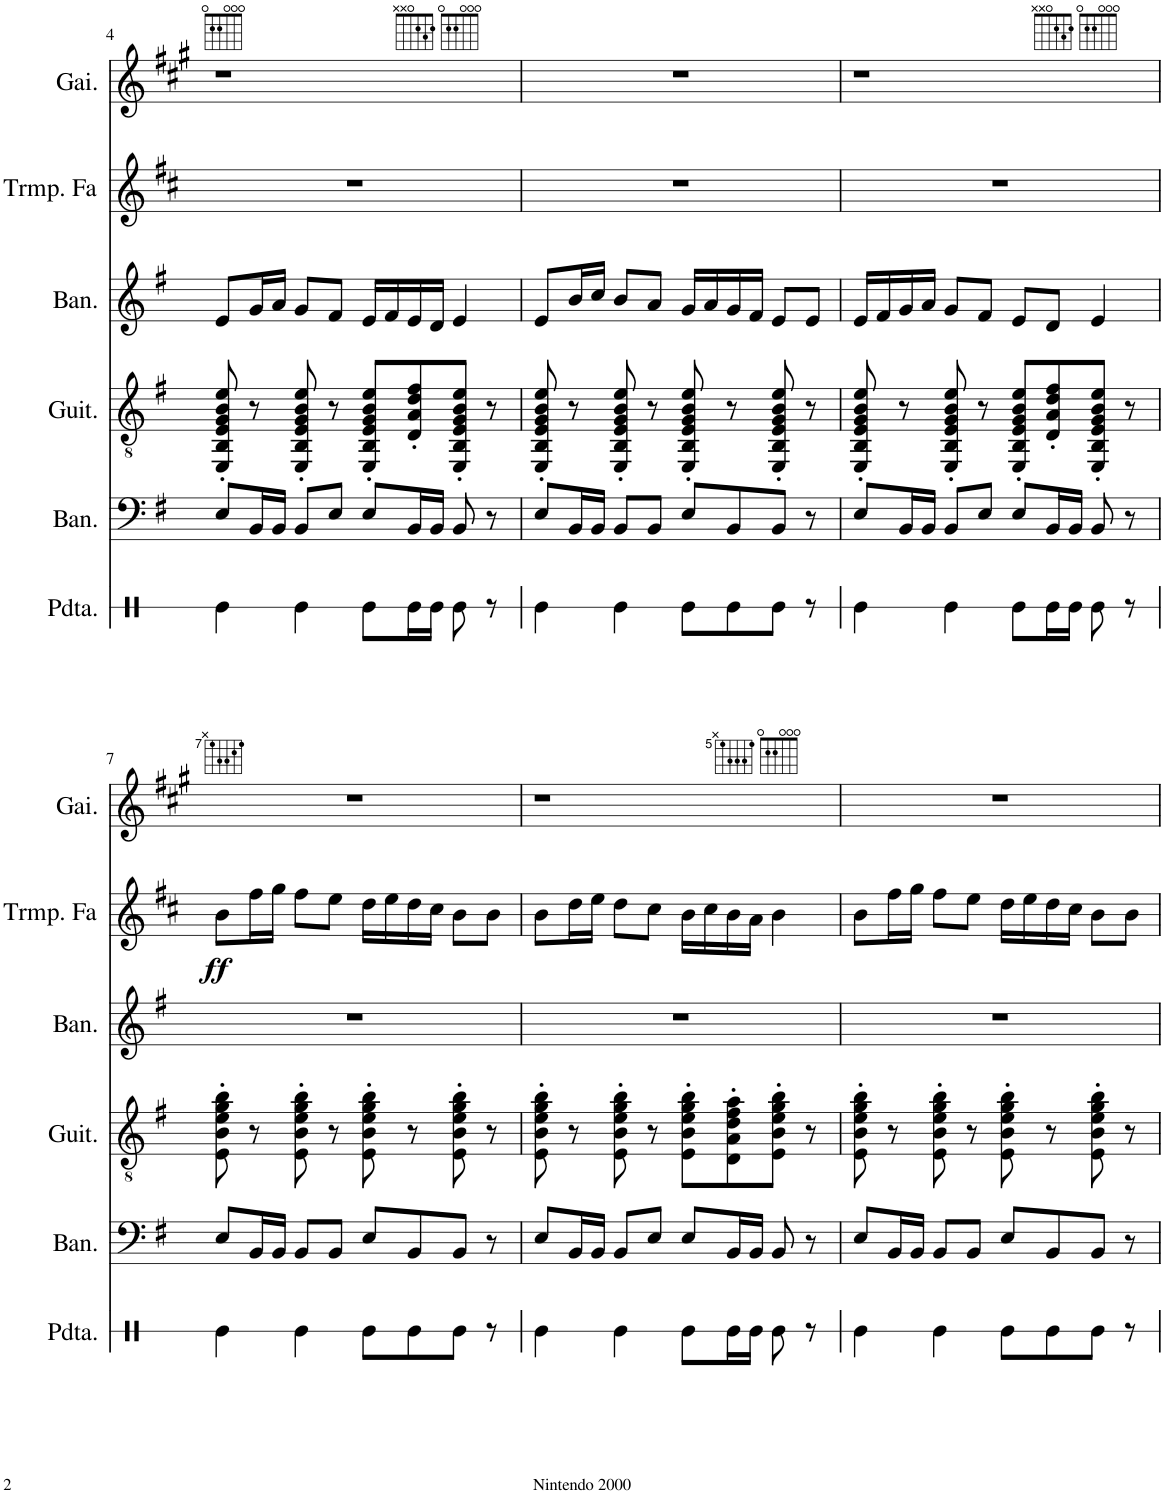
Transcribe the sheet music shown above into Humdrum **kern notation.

**kern	**kern	**kern	**kern	**kern	**dynam	**kern
*part6	*part5	*part4	*part3	*part2	*part2	*part1
*staff6	*staff5	*staff4	*staff3	*staff2	*staff2	*staff1
*I"Pandereta	*I"Bandoneón	*I"Guitarra acústica	*I"Bandoneón	*I"Trompa en Fa	*	*I"Gaita
*I'Pdta.	*I'Ban.	*I'Guit.	*I'Ban.	*I'Trmp. Fa	*	*I'Gai.
!!LO:PB:g=z
*clefX	*clefF4	*clefGv2	*clefG2	*clefG2	*	*clefG2
*	*	*	*	*Trd4c7	*	*Trd1c2
*k[]	*k[f#]	*k[f#]	*k[f#]	*k[f#c#]	*	*k[f#c#g#]
*M4/4	*M4/4	*M4/4	*M4/4	*M4/4	*	*M4/4
=4	=4	=4	=4	=4	=4	=4
4Re\	8E/L	8EE/' 8BB/' 8E/' 8G/' 8B/' 8e/'	8e/L	1r	.	1r
.	16BB/L	8r	16g/L	.	.	.
.	16BB/JJ	.	16a/JJ	.	.	.
4Re\	8BB/L	8EE/' 8BB/' 8E/' 8G/' 8B/' 8e/'	8g/L	.	.	.
.	8E/J	8r	8f#/J	.	.	.
8Re\L	8E/L	8EE/' 8BB/' 8E/' 8G/' 8B/' 8e/'L	16e/LL	.	.	.
.	.	.	16f#/	.	.	.
16Re\L	16BB/L	8D/' 8A/' 8d/' 8f#/'	16e/	.	.	.
16Re\JJ	16BB/JJ	.	16d/JJ	.	.	.
8Re\	8BB/	8EE/' 8BB/' 8E/' 8G/' 8B/' 8e/'J	4e/	.	.	.
8r	8r	8r	.	.	.	.
=5	=5	=5	=5	=5	=5	=5
4Re\	8E/L	8EE/' 8BB/' 8E/' 8G/' 8B/' 8e/'	8e/L	1r	.	1r
.	16BB/L	8r	16b/L	.	.	.
.	16BB/JJ	.	16cc/JJ	.	.	.
4Re\	8BB/L	8EE/' 8BB/' 8E/' 8G/' 8B/' 8e/'	8b/L	.	.	.
.	8BB/J	8r	8a/J	.	.	.
8Re\L	8E/L	8EE/' 8BB/' 8E/' 8G/' 8B/' 8e/'	16g/LL	.	.	.
.	.	.	16a/	.	.	.
8Re\	8BB/	8r	16g/	.	.	.
.	.	.	16f#/JJ	.	.	.
8Re\J	8BB/J	8EE/' 8BB/' 8E/' 8G/' 8B/' 8e/'	8e/L	.	.	.
8r	8r	8r	8e/J	.	.	.
=6	=6	=6	=6	=6	=6	=6
4Re\	8E/L	8EE/' 8BB/' 8E/' 8G/' 8B/' 8e/'	16e/LL	1r	.	1r
.	.	.	16f#/	.	.	.
.	16BB/L	8r	16g/	.	.	.
.	16BB/JJ	.	16a/JJ	.	.	.
4Re\	8BB/L	8EE/' 8BB/' 8E/' 8G/' 8B/' 8e/'	8g/L	.	.	.
.	8E/J	8r	8f#/J	.	.	.
8Re\L	8E/L	8EE/' 8BB/' 8E/' 8G/' 8B/' 8e/'L	8e/L	.	.	.
16Re\L	16BB/L	8D/' 8A/' 8d/' 8f#/'	8d/J	.	.	.
16Re\JJ	16BB/JJ	.	.	.	.	.
8Re\	8BB/	8EE/' 8BB/' 8E/' 8G/' 8B/' 8e/'J	4e/	.	.	.
8r	8r	8r	.	.	.	.
!!LO:LB:g=z
=7	=7	=7	=7	=7	=7	=7
!	!	!	!	!	!LO:DY:b	!
4Re\	8E/L	8E\' 8B\' 8e\' 8g\' 8b\'	1r	8b\L	ff	1r
.	16BB/L	8r	.	16ff#\L	.	.
.	16BB/JJ	.	.	16gg\JJ	.	.
4Re\	8BB/L	8E\' 8B\' 8e\' 8g\' 8b\'	.	8ff#\L	.	.
.	8BB/J	8r	.	8ee\J	.	.
8Re\L	8E/L	8E\' 8B\' 8e\' 8g\' 8b\'	.	16dd\LL	.	.
.	.	.	.	16ee\	.	.
8Re\	8BB/	8r	.	16dd\	.	.
.	.	.	.	16cc#\JJ	.	.
8Re\J	8BB/J	8E\' 8B\' 8e\' 8g\' 8b\'	.	8b\L	.	.
8r	8r	8r	.	8b\J	.	.
=8	=8	=8	=8	=8	=8	=8
4Re\	8E/L	8E\' 8B\' 8e\' 8g\' 8b\'	1r	8b\L	.	1r
.	16BB/L	8r	.	16dd\L	.	.
.	16BB/JJ	.	.	16ee\JJ	.	.
4Re\	8BB/L	8E\' 8B\' 8e\' 8g\' 8b\'	.	8dd\L	.	.
.	8E/J	8r	.	8cc#\J	.	.
8Re\L	8E/L	8E\' 8B\' 8e\' 8g\' 8b\'L	.	16b\LL	.	.
.	.	.	.	16cc#\	.	.
16Re\L	16BB/L	8D\' 8A\' 8d\' 8f#\' 8a\'	.	16b\	.	.
16Re\JJ	16BB/JJ	.	.	16a\JJ	.	.
8Re\	8BB/	8E\' 8B\' 8e\' 8g\' 8b\'J	.	4b\	.	.
8r	8r	8r	.	.	.	.
=9	=9	=9	=9	=9	=9	=9
4Re\	8E/L	8E\' 8B\' 8e\' 8g\' 8b\'	1r	8b\L	.	1r
.	16BB/L	8r	.	16ff#\L	.	.
.	16BB/JJ	.	.	16gg\JJ	.	.
4Re\	8BB/L	8E\' 8B\' 8e\' 8g\' 8b\'	.	8ff#\L	.	.
.	8BB/J	8r	.	8ee\J	.	.
8Re\L	8E/L	8E\' 8B\' 8e\' 8g\' 8b\'	.	16dd\LL	.	.
.	.	.	.	16ee\	.	.
8Re\	8BB/	8r	.	16dd\	.	.
.	.	.	.	16cc#\JJ	.	.
8Re\J	8BB/J	8E\' 8B\' 8e\' 8g\' 8b\'	.	8b\L	.	.
8r	8r	8r	.	8b\J	.	.
=	=	=	=	=	=	=
*-	*-	*-	*-	*-	*-	*-
